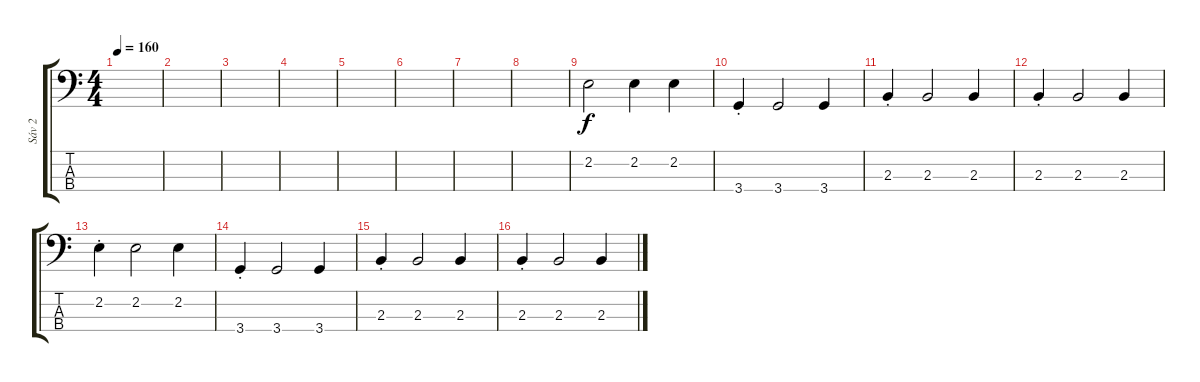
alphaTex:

\track ("Sáv 2" "Sáv 2") {instrument electricbassfinger}
\staff {score tabs}
\tuning (G2 D2 A1 E1) {hide}
\ts (4 4)
\tempo 160
\clef f4
\ks c
|
|
|
|
|
|
|
|
2.2.2 2.2.4 2.2.4 |
3.4{st}.4 3.4.2 3.4.4 |
2.3{st}.4 2.3.2 2.3.4 |
2.3{st}.4 2.3.2 2.3.4 |
2.2{st}.4 2.2.2 2.2.4 |
3.4{st}.4 3.4.2 3.4.4 |
2.3{st}.4 2.3.2 2.3.4 |
2.3{st}.4 2.3.2 2.3.4
